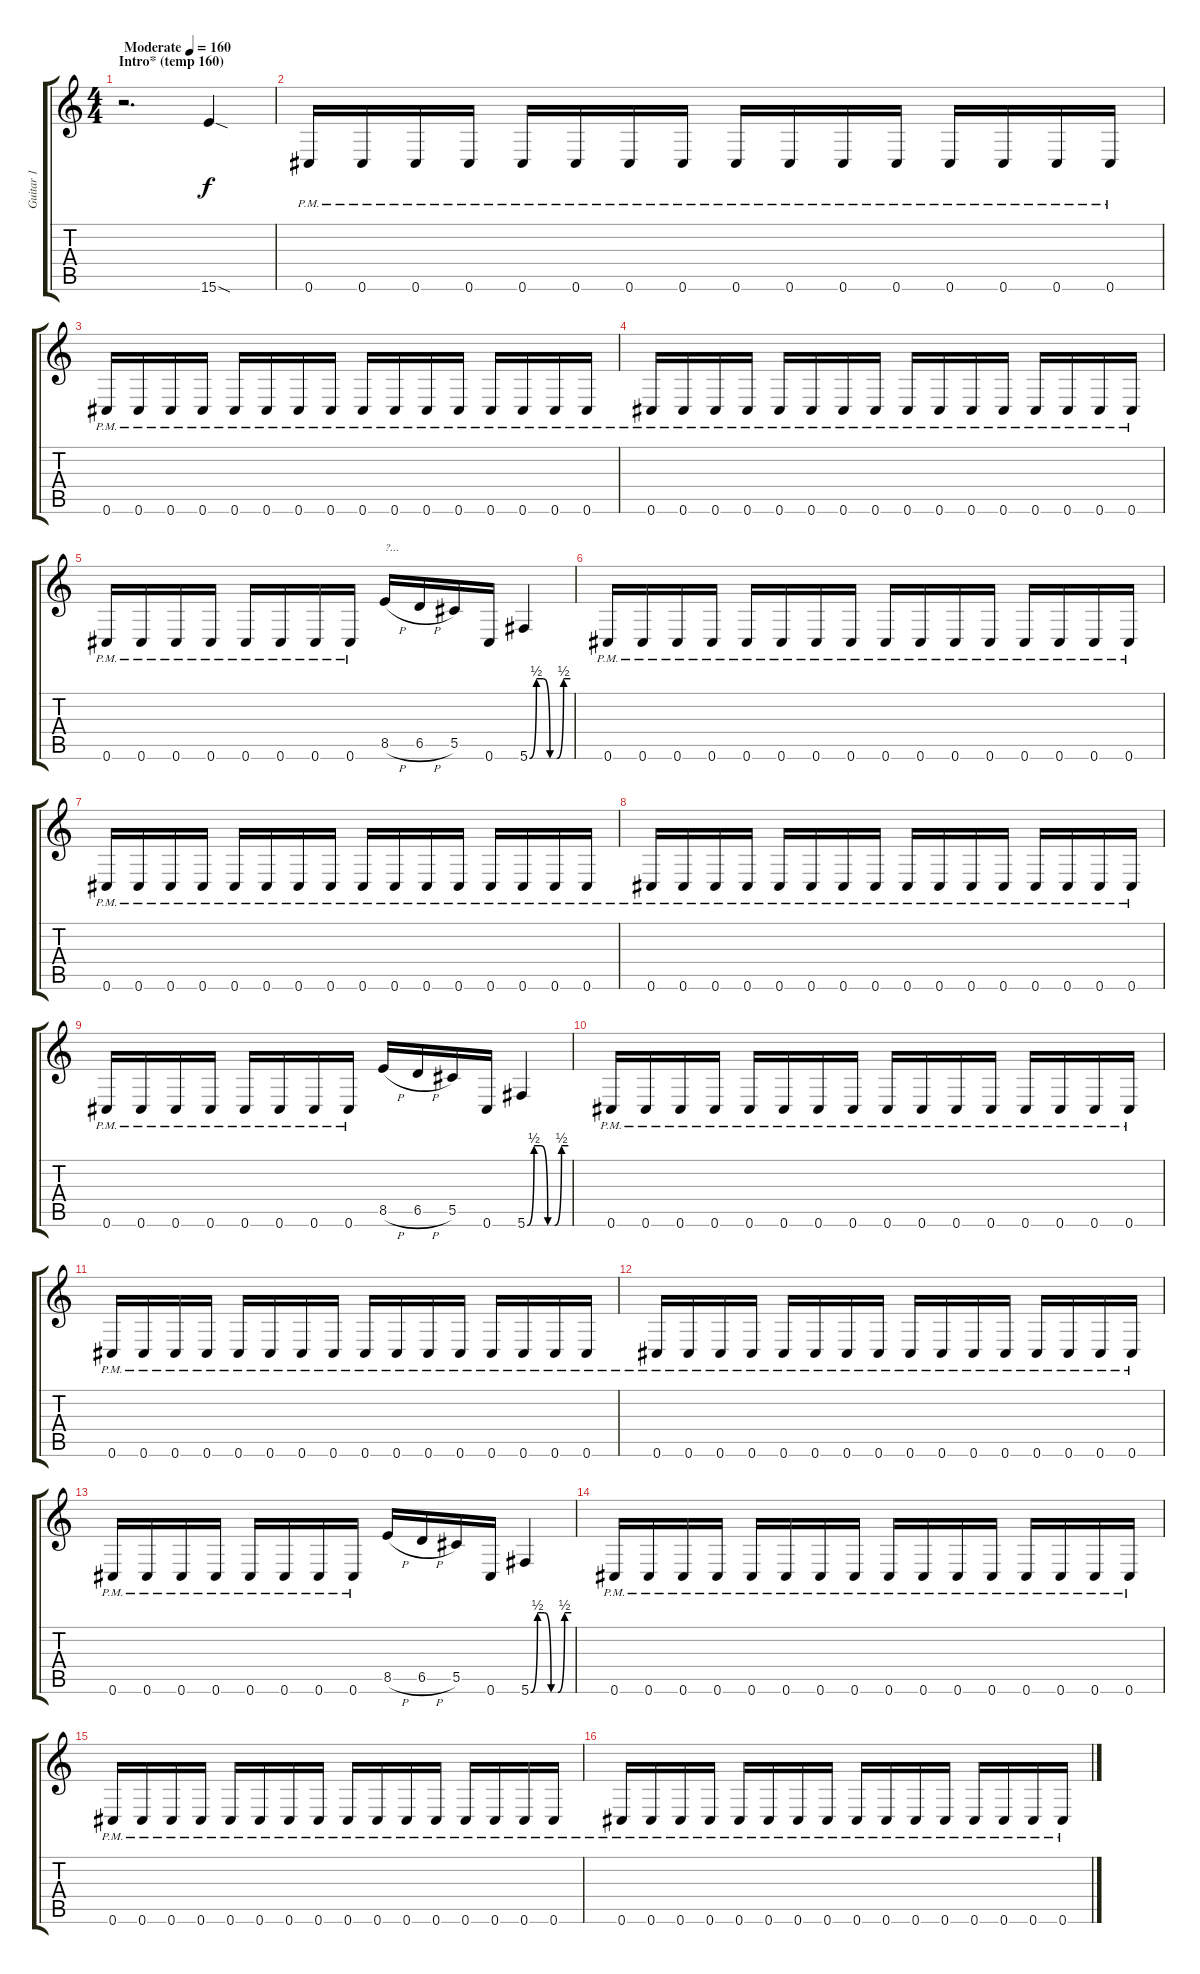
\track ("Guitar 1" "Guitar 1") {instrument distortionguitar}
\staff {score tabs}
\tuning (Eb4 Bb3 Gb3 Db3 Ab2 Db2) {hide}
\ts (4 4)
\section ("" "Intro* (temp 160)")
\tempo (160 "Moderate")
\clef g2
\ks c
r.2{d dy f instrument distortionguitar} 15.6{sod}.4 |
0.6{pm}.16 0.6{pm}.16 0.6{pm}.16 0.6{pm}.16 0.6{pm}.16 0.6{pm}.16 0.6{pm}.16 0.6{pm}.16 0.6{pm}.16 0.6{pm}.16 0.6{pm}.16 0.6{pm}.16 0.6{pm}.16 0.6{pm}.16 0.6{pm}.16 0.6{pm}.16 |
0.6{pm}.16 0.6{pm}.16 0.6{pm}.16 0.6{pm}.16 0.6{pm}.16 0.6{pm}.16 0.6{pm}.16 0.6{pm}.16 0.6{pm}.16 0.6{pm}.16 0.6{pm}.16 0.6{pm}.16 0.6{pm}.16 0.6{pm}.16 0.6{pm}.16 0.6{pm}.16 |
0.6{pm}.16 0.6{pm}.16 0.6{pm}.16 0.6{pm}.16 0.6{pm}.16 0.6{pm}.16 0.6{pm}.16 0.6{pm}.16 0.6{pm}.16 0.6{pm}.16 0.6{pm}.16 0.6{pm}.16 0.6{pm}.16 0.6{pm}.16 0.6{pm}.16 0.6{pm}.16 |
0.6{pm}.16 0.6{pm}.16 0.6{pm}.16 0.6{pm}.16 0.6{pm}.16 0.6{pm}.16 0.6{pm}.16 0.6{pm}.16 8.5{h}.16{txt "?..."} 6.5{h}.16 5.5.16 0.6.16 5.6{be (custom 0 0 10 2 20 2 30 0 40 0 50 2 60 2)}.4 |
0.6{pm}.16 0.6{pm}.16 0.6{pm}.16 0.6{pm}.16 0.6{pm}.16 0.6{pm}.16 0.6{pm}.16 0.6{pm}.16 0.6{pm}.16 0.6{pm}.16 0.6{pm}.16 0.6{pm}.16 0.6{pm}.16 0.6{pm}.16 0.6{pm}.16 0.6{pm}.16 |
0.6{pm}.16 0.6{pm}.16 0.6{pm}.16 0.6{pm}.16 0.6{pm}.16 0.6{pm}.16 0.6{pm}.16 0.6{pm}.16 0.6{pm}.16 0.6{pm}.16 0.6{pm}.16 0.6{pm}.16 0.6{pm}.16 0.6{pm}.16 0.6{pm}.16 0.6{pm}.16 |
0.6{pm}.16 0.6{pm}.16 0.6{pm}.16 0.6{pm}.16 0.6{pm}.16 0.6{pm}.16 0.6{pm}.16 0.6{pm}.16 0.6{pm}.16 0.6{pm}.16 0.6{pm}.16 0.6{pm}.16 0.6{pm}.16 0.6{pm}.16 0.6{pm}.16 0.6{pm}.16 |
0.6{pm}.16 0.6{pm}.16 0.6{pm}.16 0.6{pm}.16 0.6{pm}.16 0.6{pm}.16 0.6{pm}.16 0.6{pm}.16 8.5{h}.16 6.5{h}.16 5.5.16 0.6.16 5.6{be (custom 0 0 10 2 20 2 30 0 40 0 50 2 60 2)}.4 |
0.6{pm}.16 0.6{pm}.16 0.6{pm}.16 0.6{pm}.16 0.6{pm}.16 0.6{pm}.16 0.6{pm}.16 0.6{pm}.16 0.6{pm}.16 0.6{pm}.16 0.6{pm}.16 0.6{pm}.16 0.6{pm}.16 0.6{pm}.16 0.6{pm}.16 0.6{pm}.16 |
0.6{pm}.16 0.6{pm}.16 0.6{pm}.16 0.6{pm}.16 0.6{pm}.16 0.6{pm}.16 0.6{pm}.16 0.6{pm}.16 0.6{pm}.16 0.6{pm}.16 0.6{pm}.16 0.6{pm}.16 0.6{pm}.16 0.6{pm}.16 0.6{pm}.16 0.6{pm}.16 |
0.6{pm}.16 0.6{pm}.16 0.6{pm}.16 0.6{pm}.16 0.6{pm}.16 0.6{pm}.16 0.6{pm}.16 0.6{pm}.16 0.6{pm}.16 0.6{pm}.16 0.6{pm}.16 0.6{pm}.16 0.6{pm}.16 0.6{pm}.16 0.6{pm}.16 0.6{pm}.16 |
0.6{pm}.16 0.6{pm}.16 0.6{pm}.16 0.6{pm}.16 0.6{pm}.16 0.6{pm}.16 0.6{pm}.16 0.6{pm}.16 8.5{h}.16 6.5{h}.16 5.5.16 0.6.16 5.6{be (custom 0 0 10 2 20 2 30 0 40 0 50 2 60 2)}.4 |
0.6{pm}.16 0.6{pm}.16 0.6{pm}.16 0.6{pm}.16 0.6{pm}.16 0.6{pm}.16 0.6{pm}.16 0.6{pm}.16 0.6{pm}.16 0.6{pm}.16 0.6{pm}.16 0.6{pm}.16 0.6{pm}.16 0.6{pm}.16 0.6{pm}.16 0.6{pm}.16 |
0.6{pm}.16 0.6{pm}.16 0.6{pm}.16 0.6{pm}.16 0.6{pm}.16 0.6{pm}.16 0.6{pm}.16 0.6{pm}.16 0.6{pm}.16 0.6{pm}.16 0.6{pm}.16 0.6{pm}.16 0.6{pm}.16 0.6{pm}.16 0.6{pm}.16 0.6{pm}.16 |
0.6{pm}.16 0.6{pm}.16 0.6{pm}.16 0.6{pm}.16 0.6{pm}.16 0.6{pm}.16 0.6{pm}.16 0.6{pm}.16 0.6{pm}.16 0.6{pm}.16 0.6{pm}.16 0.6{pm}.16 0.6{pm}.16 0.6{pm}.16 0.6{pm}.16 0.6{pm}.16
